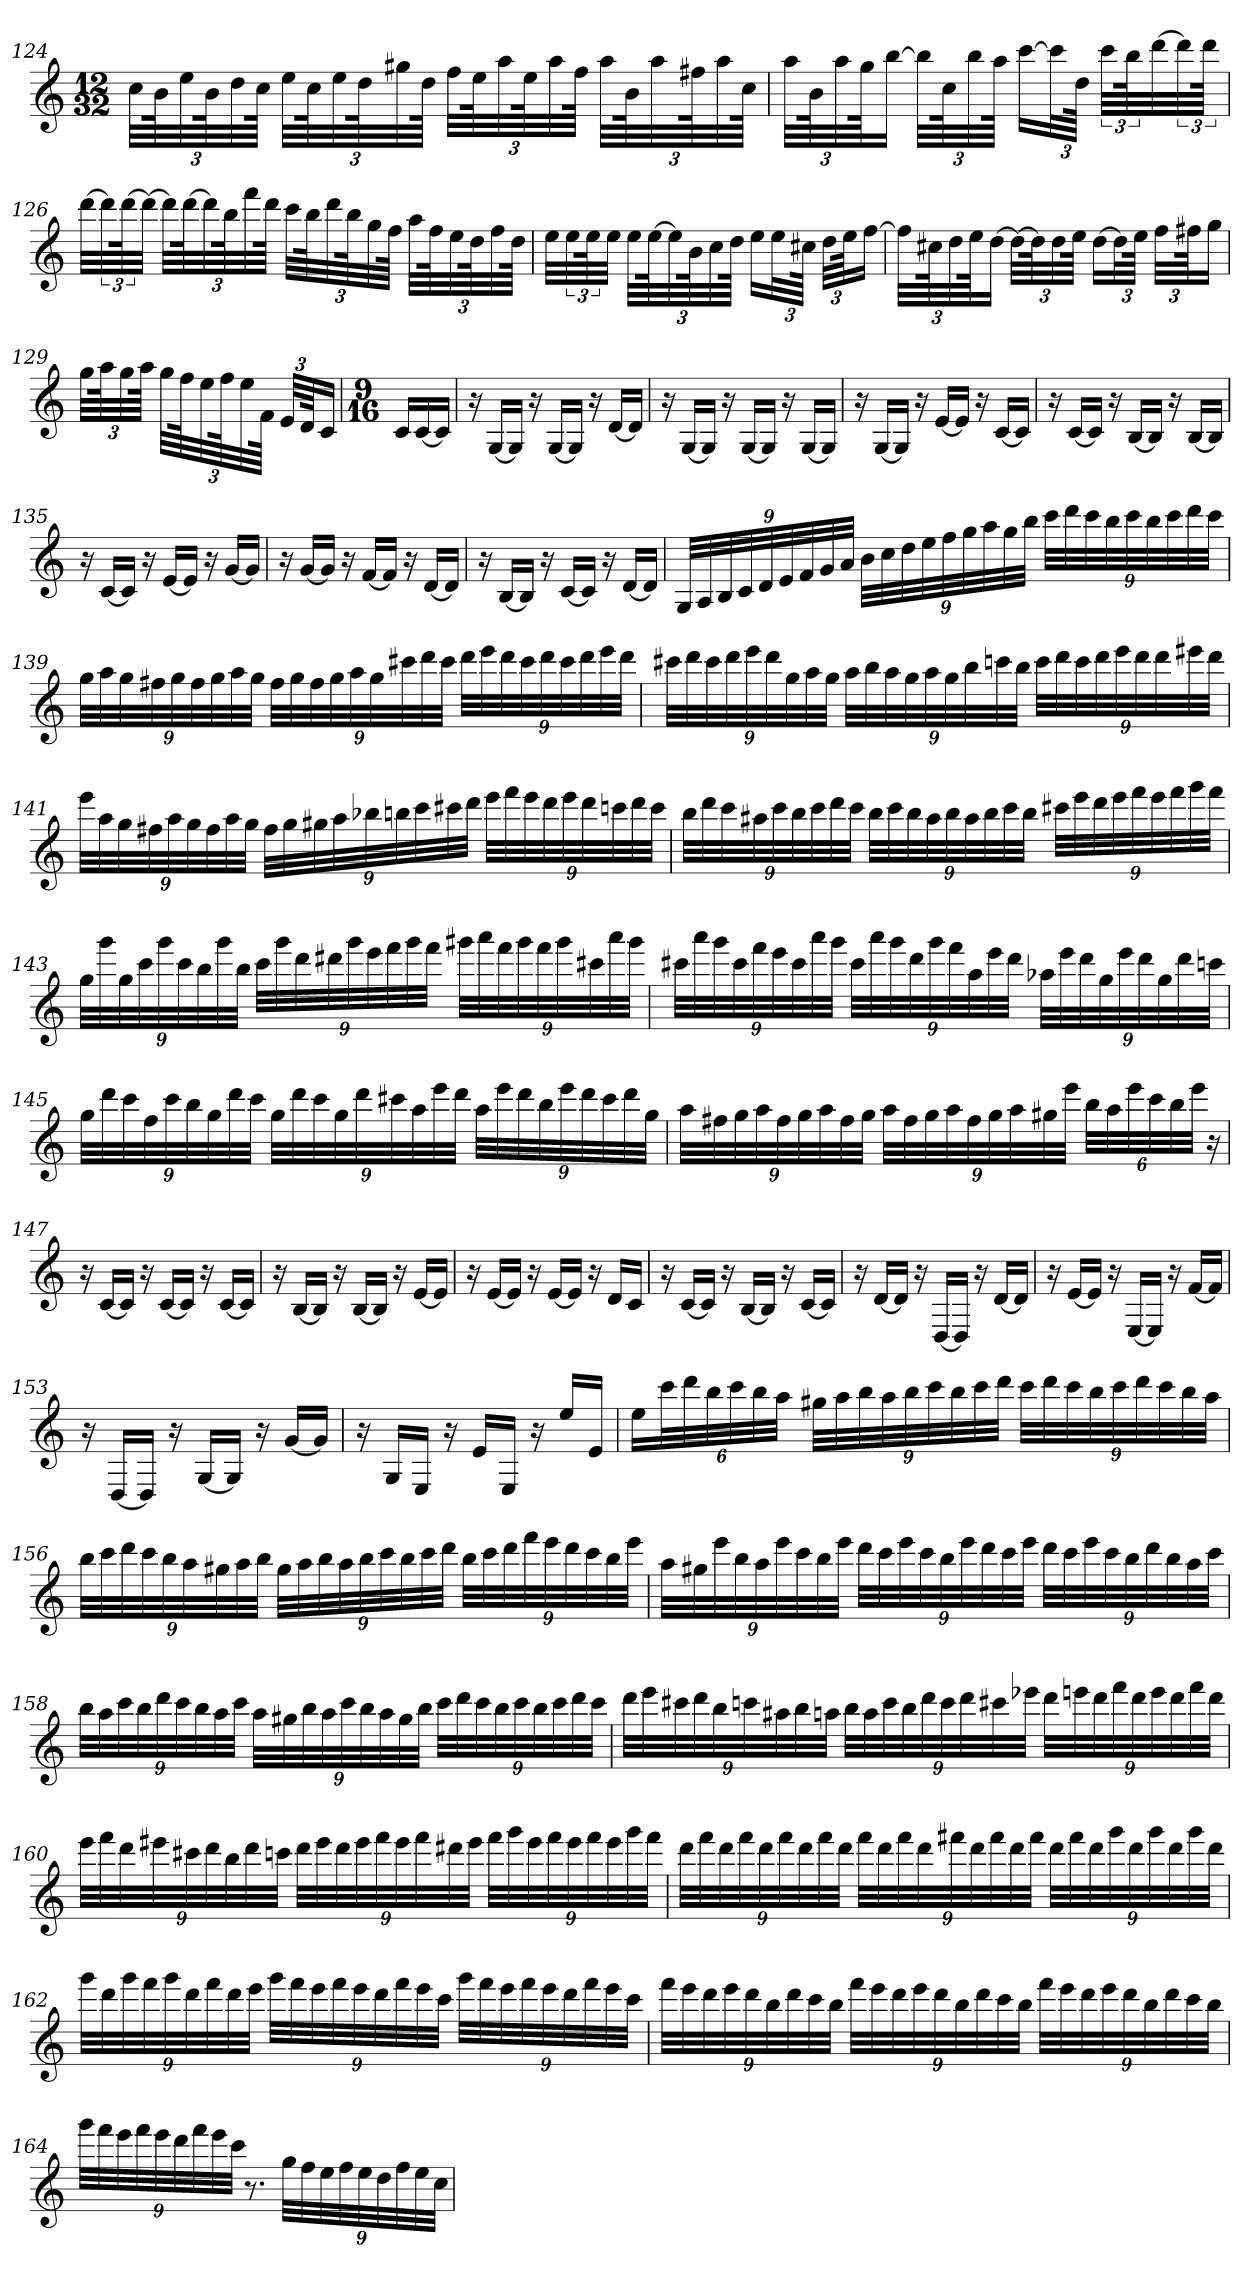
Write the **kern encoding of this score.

**kern
*part1
*staff1
*clefG2
*k[]
*C:
*M12/32
=124
48cc\LLL
96b\K
48ee\
96b\K
48dd\
96cc\JJJk
48ee\LLL
96cc\K
48ee\
96dd\K
48gg#X\
96dd\JJJk
48ff\LLL
96ee\K
48aa\
96ee\K
48aa\
96ff\JJJk
48aa\LLL
96b\K
48aa\
96ff#X\K
48aa\
96cc\JJJk
=125
48aa\LLL
96b\K
48aa\
96gg\Jk
[16bb\JJ
48bb\LLL]
96cc\K
48bb\
96aa\JJJk
[16ccc\LL
48ccc\L]
96dd\JJJk
48ccc\LLL
96bb\K
[32ddd\
48ddd\]
96ddd\JJJk
=126
[32ddd\LLL
48ddd\]
[96ddd\K
32ddd\JJJ_
48ddd\LLL]
[96ddd\K
48ddd\]
96bb\K
48fff\
96ddd\JJJk
48ccc\LLL
96bb\K
48ddd\
96bb\K
48gg\
96ff\JJJk
48aa\LLL
96ff\K
48ee\
96dd\K
48ff\
96dd\JJJk
=127
32ee\LLL
48ee\
96ee\K
32ee\JJJ
48ee\LLL
[96ee\K
48ee\]
96b\K
48cc\
96dd\JJJk
16ee\LL
48ee\L
96cc#X\JJJk
48dd\LLL
96ee\Jk
[16ff\JJ
=128
48ff\LLL]
96cc#X\K
48dd\
96ee\Jk
[16dd\JJ
48dd\LLL_
96dd\K]
48dd\
96ee\JJJk
[16dd\LL
48dd\L]
96ee\JJJk
48ff\LLL
96ff#X\Jk
16gg\JJ
=129
48gg\LLL
96aa\K
48gg\
96aa\JJJk
48gg\LLL
96ff\K
48ee\
96ff\K
48ee\
96f\JJJk
48e/LLL
96d/Jk
16c/JJ
=130
*M9/16
*MM40
16c/LL
[16c/
16c/JJ]
=131
16r
[16G/LL
16G/JJ]
16r
[16G/LL
16G/JJ]
16r
[16d/LL
16d/JJ]
=132
16r
[16G/LL
16G/JJ]
16r
[16G/LL
16G/JJ]
16r
[16G/LL
16G/JJ]
=133
16r
[16G/LL
16G/JJ]
16r
[16e/LL
16e/JJ]
16r
[16c/LL
16c/JJ]
=134
16r
[16c/LL
16c/JJ]
16r
[16B/LL
16B/JJ]
16r
[16B/LL
16B/JJ]
=135
16r
[16c/LL
16c/JJ]
16r
[16e/LL
16e/JJ]
16r
[16g/LL
16g/JJ]
=136
16r
[16g/LL
16g/JJ]
16r
[16f/LL
16f/JJ]
16r
[16d/LL
16d/JJ]
=137
16r
[16B/LL
16B/JJ]
16r
[16c/LL
16c/JJ]
16r
[16d/LL
16d/JJ]
=138
48G/LLL
48A/
48B/
48c/
48d/
48e/
48f/
48g/
48a/JJJ
48b\LLL
48cc\
48dd\
48ee\
48ff\
48gg\
48aa\
48gg\
48bb\JJJ
48ccc\LLL
48ddd\
48ccc\
48bb\
48ccc\
48bb\
48ccc\
48ddd\
48ccc\JJJ
=139
48gg\LLL
48aa\
48gg\
48ff#X\
48gg\
48ff#\
48gg\
48aa\
48gg\JJJ
48ff#\LLL
48gg\
48ff#\
48gg\
48aa\
48gg\
48ccc#X\
48ddd\
48ccc#\JJJ
48ddd\LLL
48eee\
48ddd\
48ccc#\
48ddd\
48ccc#\
48ddd\
48eee\
48ddd\JJJ
=140
48ccc#X\LLL
48ddd\
48ccc#\
48ddd\
48eee\
48ddd\
48gg\
48aa\
48gg\JJJ
48aa\LLL
48bb\
48aa\
48gg\
48aa\
48gg\
48bb\
48cccn\
48bb\JJJ
48ccc\LLL
48ddd\
48ccc\
48ddd\
48eee\
48ddd\
48ddd\
48eee#X\
48ddd\JJJ
=141
48eee\LLL
48aa\
48gg\
48ff#X\
48aa\
48gg\
48ff#\
48aa\
48gg\JJJ
48ff#\LLL
48gg\
48gg#X\
48aa\
48bb-X\
48bbn\
48ccc\
48ccc#X\
48ddd\JJJ
48eee\LLL
48fff\
48eee\
48ddd\
48eee\
48ddd\
48cccn\
48ddd\
48ccc\JJJ
=142
48bb\LLL
48ddd\
48ccc\
48aa#X\
48ccc\
48bb\
48ccc\
48ddd\
48ccc\JJJ
48bb\LLL
48ccc\
48bb\
48aa#\
48bb\
48aa#\
48bb\
48ccc\
48bb\JJJ
48ccc#X\LLL
48eee\
48ddd\
48eee\
48fff\
48eee\
48fff\
48ggg\
48fff\JJJ
=143
48gg\LLL
48ggg\
48gg\
48ccc\
48ggg\
48ccc\
48bb\
48ggg\
48bb\JJJ
48ccc\LLL
48ggg\
48ddd\
48ddd#X\
48ggg\
48eee\
48fff\
48ggg\
48fff\JJJ
48ggg#X\LLL
48aaa\
48fff\
48ggg#\
48fff\
48ggg#\
48ccc#X\
48aaa\
48ggg#\JJJ
=144
48ccc#X\LLL
48aaa\
48ggg\
48ccc#\
48fff\
48eee\
48ccc#\
48aaa\
48ggg\JJJ
48ccc#\LLL
48aaa\
48ggg\
48ddd\
48ggg\
48fff\
48aa\
48eee\
48ddd\JJJ
48aa-X\LLL
48eee\
48ddd\
48gg\
48eee\
48ddd\
48gg\
48ddd\
48cccn\JJJ
=145
48gg\LLL
48ddd\
48ccc\
48ff\
48ccc\
48bb\
48gg\
48ddd\
48ccc\JJJ
48gg\LLL
48ddd\
48ccc\
48gg\
48ddd\
48ccc#X\
48aa\
48eee\
48ddd\JJJ
48aa\LLL
48eee\
48ddd\
48bb\
48eee\
48ddd\
48ccc#\
48ddd\
48gg\JJJ
=146
48aa\LLL
48ff#X\
48gg\
48aa\
48ff#\
48gg\
48aa\
48ff#\
48gg\JJJ
48aa\LLL
48ff#\
48gg\
48aa\
48ff#\
48gg\
48aa\
48gg#X\
48eee\JJJ
48bb\LLL
48aa\
48eee\
48ccc\
48bb\
48eee\JJJ
16r
=147
16r
[16c/LL
16c/JJ]
16r
[16c/LL
16c/JJ]
16r
[16c/LL
16c/JJ]
=148
16r
[16B/LL
16B/JJ]
16r
[16B/LL
16B/JJ]
16r
[16e/LL
16e/JJ]
=149
16r
[16e/LL
16e/JJ]
16r
[16e/LL
16e/JJ]
16r
16d/LL
16c/JJ
=150
16r
[16c/LL
16c/JJ]
16r
[16B/LL
16B/JJ]
16r
[16c/LL
16c/JJ]
=151
16r
[16d/LL
16d/JJ]
16r
[16D/LL
16D/JJ]
16r
[16d/LL
16d/JJ]
=152
16r
[16e/LL
16e/JJ]
16r
[16E/LL
16E/JJ]
16r
[16f/LL
16f/JJ]
=153
16r
[16D/LL
16D/JJ]
16r
[16G/LL
16G/JJ]
16r
[16g/LL
16g/JJ]
=154
16r
16G/LL
16E/JJ
16r
16e/LL
16E/JJ
16r
16ee/LL
16e/JJ
=155
16ee\LL
48ccc\L
48ddd\
48bb\
48ccc\
48bb\
48aa\JJJ
48gg#X\LLL
48aa\
48bb\
48aa\
48bb\
48ccc\
48bb\
48ccc\
48ddd\JJJ
48ccc\LLL
48ddd\
48ccc\
48bb\
48ccc\
48ddd\
48ccc\
48bb\
48aa\JJJ
=156
48bb\LLL
48ccc\
48ddd\
48ccc\
48bb\
48aa\
48gg#X\
48aa\
48bb\JJJ
48gg#\LLL
48aa\
48bb\
48aa\
48bb\
48ccc\
48bb\
48ccc\
48ddd\JJJ
48bb\LLL
48ccc\
48ddd\
48fff\
48eee\
48ddd\
48ccc\
48bb\
48eee\JJJ
=157
48aa\LLL
48gg#X\
48eee\
48bb\
48aa\
48eee\
48ccc\
48bb\
48eee\JJJ
48ddd\LLL
48ccc\
48eee\
48ccc\
48bb\
48eee\
48ddd\
48ccc\
48eee\JJJ
48ddd\LLL
48ccc\
48eee\
48ccc\
48bb\
48ddd\
48bb\
48aa\
48ccc\JJJ
=158
48bb\LLL
48aa\
48ccc\
48bb\
48ddd\
48ccc\
48bb\
48aa\
48ccc\JJJ
48aa\LLL
48gg#X\
48bb\
48aa\
48ccc\
48bb\
48aa\
48gg#\
48bb\JJJ
48ccc\LLL
48ddd\
48ccc\
48bb\
48ccc\
48bb\
48ccc\
48ddd\
48ccc\JJJ
=159
48ddd\LLL
48eee\
48ccc#X\
48ddd\
48bb\
48cccn\
48aa#X\
48bb\
48aan\JJJ
48bb\LLL
48aa\
48ccc\
48bb\
48ddd\
48ccc\
48ddd\
48ccc#X\
48eee-X\JJJ
48ddd\LLL
48eeen\
48ddd\
48fff\
48ddd\
48eee\
48ddd\
48fff\
48ddd\JJJ
=160
48eee\LLL
48fff\
48ddd\
48eee#X\
48ccc#X\
48ddd\
48bb\
48ddd\
48cccn\JJJ
48ddd\LLL
48eee#\
48ddd\
48eee#\
48fff\
48eee#\
48fff\
48ddd#X\
48eee#\JJJ
48fff\LLL
48ggg\
48eee#\
48fff\
48eee#\
48fff\
48eee#\
48ggg\
48fff\JJJ
=161
48ddd\LLL
48fff\
48ddd\
48fff\
48ddd\
48fff\
48ddd\
48fff\
48ddd\JJJ
48fff\LLL
48ddd\
48fff\
48ddd\
48fff#X\
48ddd\
48fff#\
48ddd\
48fff#\JJJ
48ddd\LLL
48fff#\
48ddd\
48ggg\
48ddd\
48ggg\
48ddd\
48ggg\
48ddd\JJJ
=162
48ggg\LLL
48ddd\
48ggg\
48fff\
48ggg\
48ddd\
48fff\
48ddd\
48eee\JJJ
48ggg\LLL
48fff\
48eee\
48fff\
48eee\
48ddd\
48fff\
48eee\
48ccc\JJJ
48ggg\LLL
48fff\
48eee\
48fff\
48eee\
48ddd\
48fff\
48eee\
48ccc\JJJ
=163
48fff\LLL
48eee\
48ddd\
48eee\
48ddd\
48bb\
48ddd\
48ccc\
48bb\JJJ
48fff\LLL
48eee\
48ddd\
48eee\
48ddd\
48bb\
48ddd\
48ccc\
48bb\JJJ
48fff\LLL
48eee\
48ddd\
48eee\
48ddd\
48bb\
48ddd\
48ccc\
48bb\JJJ
=164
48ggg\LLL
48fff\
48eee\
48fff\
48eee\
48ddd\
48fff\
48eee\
48ccc\JJJ
8.r
48gg\LLL
48ff\
48ee\
48ff\
48ee\
48dd\
48ff\
48ee\
48cc\JJJ
=
*-
